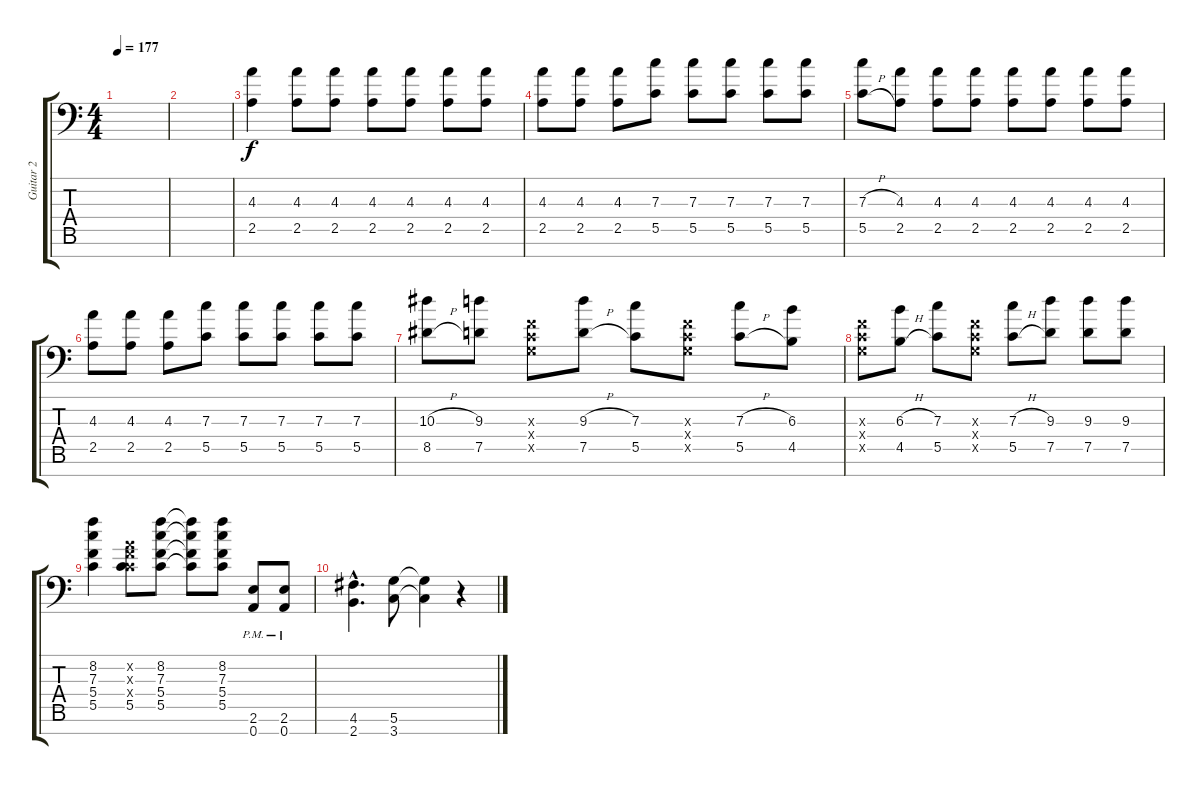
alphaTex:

\track ("Guitar 2" "Guitar 2") {instrument distortionguitar}
\staff {score tabs}
\tuning (D4 A3 F3 C3 G2 D2 A1) {hide}
\ts (4 4)
\tempo 177
\clef f4
\ks c
|
|
(4.3 2.5).4 (4.3 2.5).8 (4.3 2.5).8 (4.3 2.5).8 (4.3 2.5).8 (4.3 2.5).8 (4.3 2.5).8 |
(4.3 2.5).8 (4.3 2.5).8 (4.3 2.5).8 (7.3 5.5).8 (7.3 5.5).8 (7.3 5.5).8 (7.3 5.5).8 (7.3 5.5).8 |
(7.3{h} 5.5{h}).8 (4.3 2.5).8 (4.3 2.5).8 (4.3 2.5).8 (4.3 2.5).8 (4.3 2.5).8 (4.3 2.5).8 (4.3 2.5).8 |
(4.3 2.5).8 (4.3 2.5).8 (4.3 2.5).8 (7.3 5.5).8 (7.3 5.5).8 (7.3 5.5).8 (7.3 5.5).8 (7.3 5.5).8 |
(10.3{h} 8.5{h}).8 (9.3 7.5).8 (0.3{x} 0.4{x} 0.5{x}).8 (9.3{h} 7.5{h}).8 (7.3 5.5).8 (0.3{x} 0.4{x} 0.5{x}).8 (7.3{h} 5.5{h}).8 (6.3 4.5).8 |
(0.3{x} 0.4{x} 0.5{x}).8 (6.3{h} 4.5{h}).8 (7.3 5.5).8 (0.3{x} 0.4{x} 0.5{x}).8 (7.3{h} 5.5{h}).8 (9.3 7.5).8 (9.3 7.5).8 (9.3 7.5).8 |
(8.2 7.3 5.4 5.5).4 (0.2{x} 0.3{x} 0.4{x} 5.5).8 (8.2 7.3 5.4 5.5).8 (8.2{t} 7.3{t} 5.4{t} 5.5{t}).8 (8.2 7.3 5.4 5.5).8 (2.6{pm} 0.7{pm}).8 (2.6{pm} 0.7{pm}).8 |
(4.6{hac} 2.7{hac}).4{d} (5.6 3.7).8 (5.6{t} 3.7{t}).4 r.4
